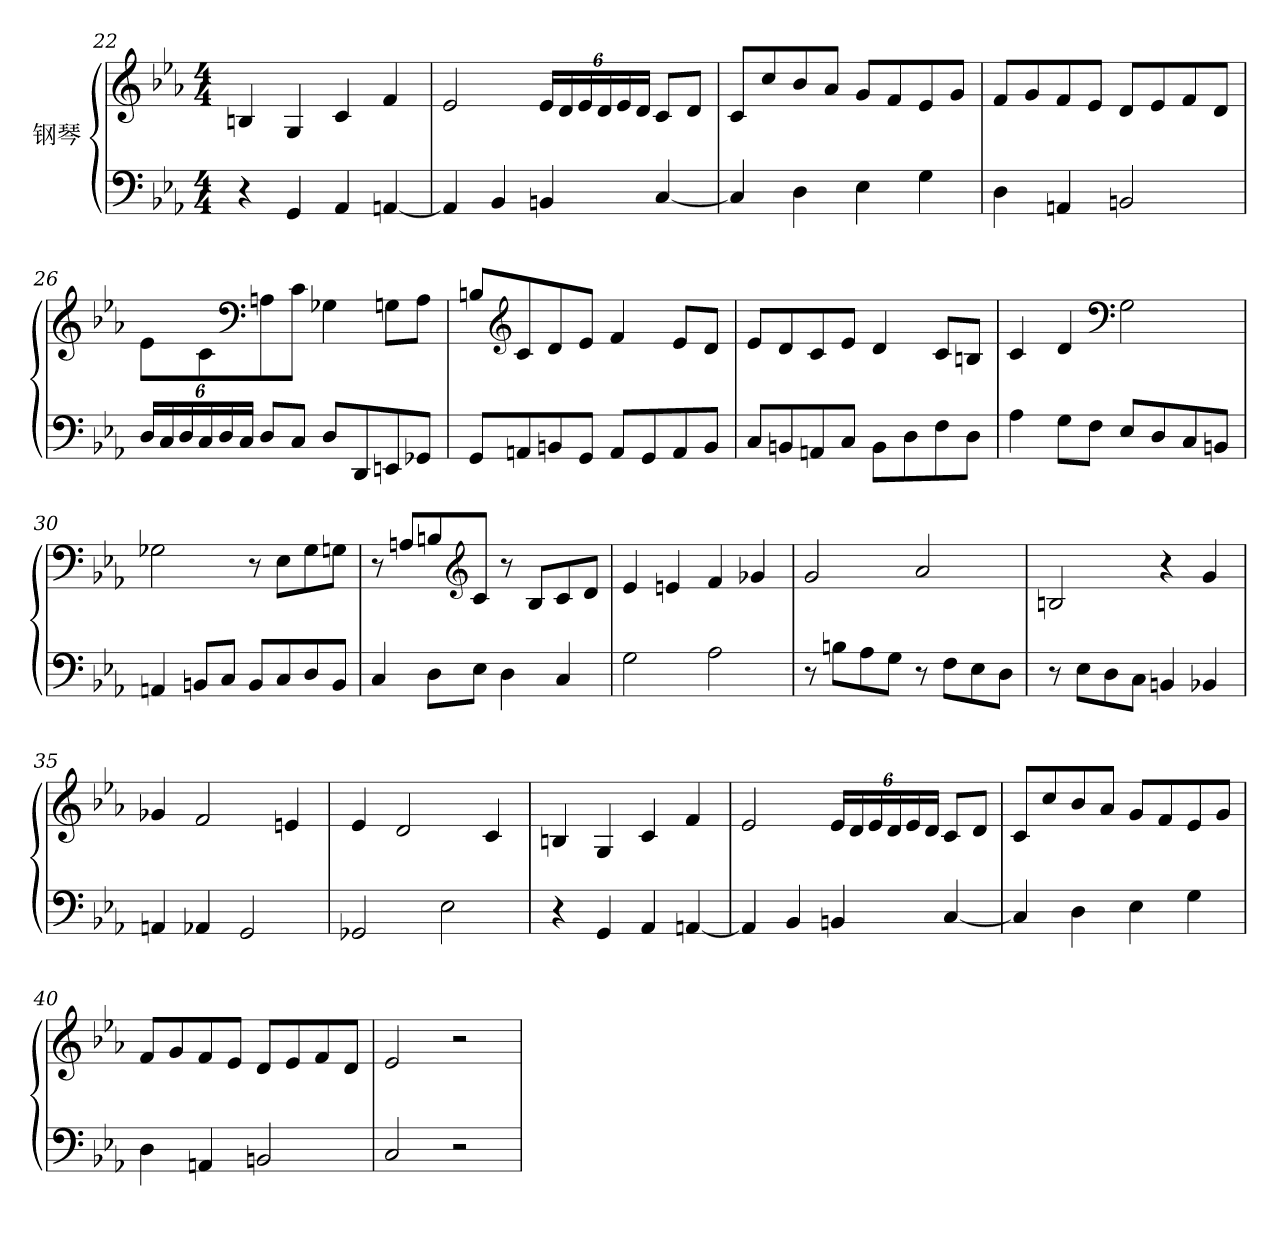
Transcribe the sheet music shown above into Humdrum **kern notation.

**kern	**kern
*part2	*part1
*staff2	*staff1
*I"钢琴	*I"钢琴
*clefF4	*clefG2
*k[b-e-a-]	*k[b-e-a-]
*M4/4	*M4/4
=22	=22
4r	4Bn/
4GG/	4G/
4AA-/	4c/
[4AAn/	4f/
!!LO:LB:g=z
=23	=23
4AA/]	2e-/
4BB-/	.
*	*Xbrackettup
4BBn/	24e-/LL
.	24d/
.	24e-/
.	24d/
.	24e-/
.	24d/JJ
[4C/	8c/L
.	8d/J
=24	=24
4C/]	8c/L
.	8cc/
4D\	8b-/
.	8a-/J
4E-\	8g/L
.	8f/
4G\	8e-/
.	8g/J
=25	=25
4D\	8f/L
.	8g/
4AAn/	8f/
.	8e-/J
2BBn/	8d/L
.	8e-/
.	8f/
.	8d/J
!!LO:PB:g=z
=26	=26
*Xbrackettup	*
24D/LL	8e-\L
24C/	.
24D/	.
24C/	8c\
24D/	.
24C/JJ	.
*	*clefF4
8D/L	8An\
8C/J	8c\J
8D/L	4G-X\
8DD/	.
8EEn/	8Gn\L
8GG-X/J	8A\J
=27	=27
8GG/L	8Bn/L
*	*clefG2
8AAn/	8c/
8BBn/	8d/
8GG/J	8e-/J
8AA/L	4f/
8GG/	.
8AA/	8e-/L
8BB/J	8d/J
=28	=28
8C/L	8e-/L
8BBn/	8d/
8AAn/	8c/
8C/J	8e-/J
8BB\L	4d/
8D\	.
8F\	8c/L
8D\J	8Bn/J
!!LO:LB:g=z
=29	=29
4A-\	4c/
8G\L	4d/
8F\J	.
*	*clefF4
8E-/L	2G\
8D/	.
8C/	.
8BBn/J	.
=30	=30
4AAn/	2G-X\
8BBn/L	.
8C/J	.
8BB/L	8r
8C/	8E-\L
8D/	8G-\
8BB/J	8Gn\J
=31	=31
4C/	8r
.	8An/L
8D\L	8Bn/
*	*clefG2
8E-\J	8c/J
4D\	8r
.	8B/L
4C/	8c/
.	8d/J
=32	=32
2G\	4e-/
.	4en/
2A-\	4f/
.	4g-X/
!!LO:LB:g=z
=33	=33
8r	2g/
8Bn\L	.
8A-\	.
8G\J	.
8r	2a-/
8F\L	.
8E-\	.
8D\J	.
=34	=34
8r	2Bn/
8E-\L	.
8D\	.
8C\J	.
4BBn/	4r
4BB-X/	4g/
=35	=35
4AAn/	4g-X/
4AA-X/	2f/
2GG/	.
.	4en/
=36	=36
2GG-X/	4e-/
.	2d/
2E-\	.
.	4c/
=37	=37
4r	4Bn/
4GG/	4G/
4AA-/	4c/
[4AAn/	4f/
!!LO:LB:g=z
=38	=38
4AA/]	2e-/
4BB-/	.
4BBn/	24e-/LL
.	24d/
.	24e-/
.	24d/
.	24e-/
.	24d/JJ
[4C/	8c/L
.	8d/J
=39	=39
4C/]	8c/L
.	8cc/
4D\	8b-/
.	8a-/J
4E-\	8g/L
.	8f/
4G\	8e-/
.	8g/J
=40	=40
4D\	8f/L
.	8g/
4AAn/	8f/
.	8e-/J
2BBn/	8d/L
.	8e-/
.	8f/
.	8d/J
=41	=41
2C/	2e-/
2r	2r
=	=
*-	*-
